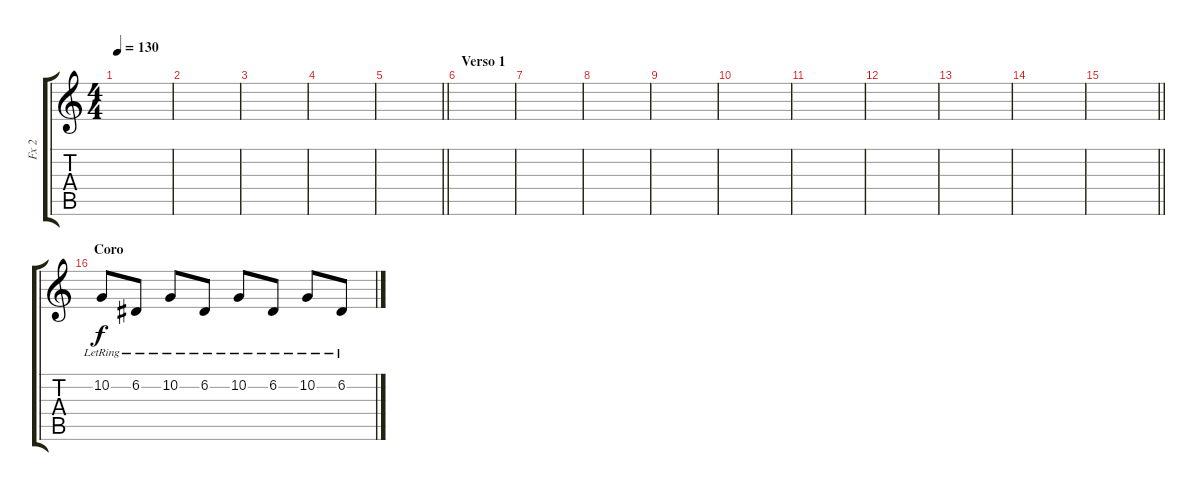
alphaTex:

\track ("Fx 2" "Fx 2") {instrument pad7halo}
\staff {score tabs}
\tuning (D4 A3 F3 C3 G2 C2) {hide}
\ts (4 4)
\tempo 130
\clef g2
\ks c
|
|
|
|
\barLineRight lightlight
|
\section ("" "Verso 1")
|
|
|
|
|
|
|
|
|
\barLineRight lightlight
|
\section ("" "Coro")
10.2{lr}.8 6.2{lr}.8 10.2{lr}.8 6.2{lr}.8 10.2{lr}.8 6.2{lr}.8 10.2{lr}.8 6.2{lr}.8
